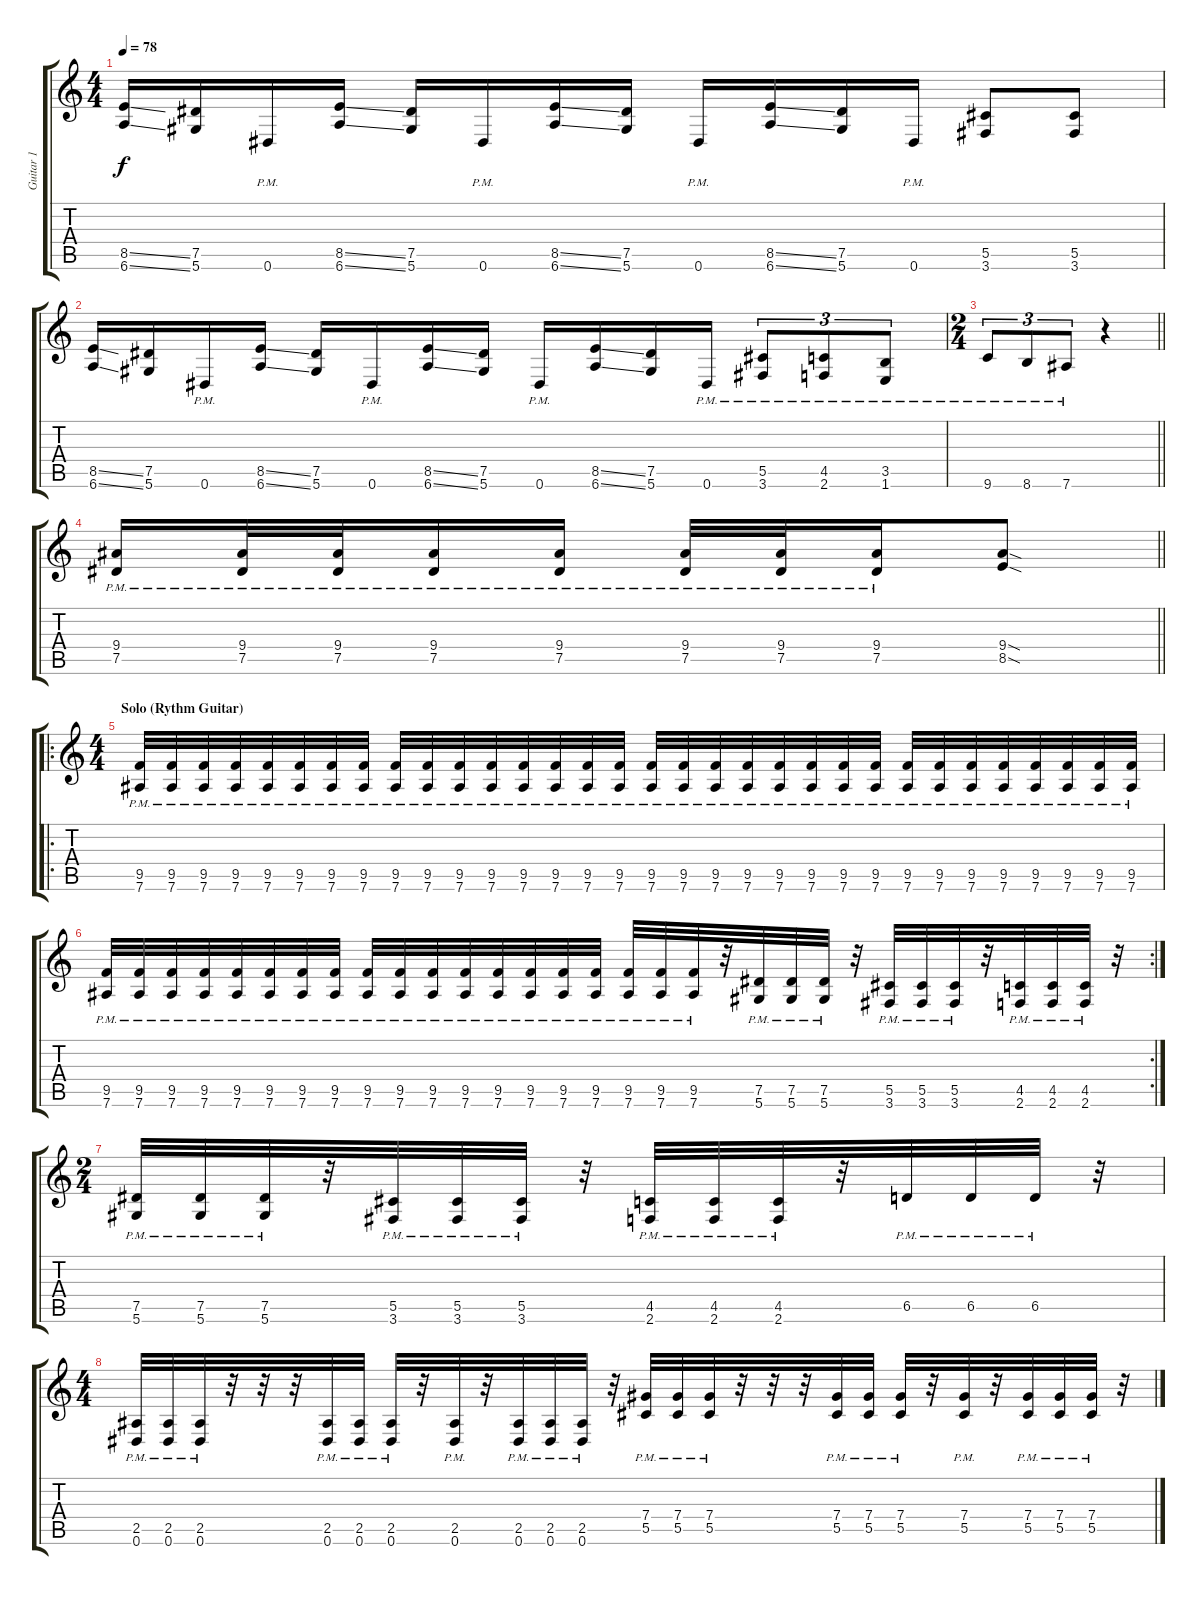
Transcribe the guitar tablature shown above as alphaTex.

\track ("Guitar 1 " "Guitar 1 ") {instrument distortionguitar}
\staff {score tabs}
\tuning (Eb4 Bb3 Gb3 Db3 Ab2 Eb2) {hide}
\ts (4 4)
\tempo 78
\clef g2
\ks c
(8.5{ss} 6.6{ss}).16{dy f} (7.5 5.6).16 0.6{pm}.16 (8.5{ss} 6.6{ss}).16 (7.5 5.6).16 0.6{pm}.16 (8.5{ss} 6.6{ss}).16 (7.5 5.6).16 0.6{pm}.16 (8.5{ss} 6.6{ss}).16 (7.5 5.6).16 0.6{pm}.16 (5.5 3.6).8 (5.5 3.6).8 |
(8.5{ss} 6.6{ss}).16 (7.5 5.6).16 0.6{pm}.16 (8.5{ss} 6.6{ss}).16 (7.5 5.6).16 0.6{pm}.16 (8.5{ss} 6.6{ss}).16 (7.5 5.6).16 0.6{pm}.16 (8.5{ss} 6.6{ss}).16 (7.5 5.6).16 0.6{pm}.16 (5.5{pm} 3.6{pm}).8{tu (3 2)} (4.5{pm} 2.6{pm}).8{tu (3 2)} (3.5{pm} 1.6{pm}).8{tu (3 2)} |
\ts (2 4)
\barLineRight lightlight
9.6{pm}.8{tu (3 2)} 8.6{pm}.8{tu (3 2)} 7.6{pm}.8{tu (3 2)} r.4 |
\barLineRight lightlight
(9.4{pm} 7.5{pm}).16 (9.4{pm} 7.5{pm}).32 (9.4{pm} 7.5{pm}).32 (9.4{pm} 7.5{pm}).16 (9.4{pm} 7.5{pm}).16 (9.4{pm} 7.5{pm}).32 (9.4{pm} 7.5{pm}).32 (9.4{pm} 7.5{pm}).16 (9.4{sod} 8.5{sod}).8 |
\ro
\ts (4 4)
\section ("" "Solo (Rythm Guitar)")
(9.5{pm} 7.6{pm}).32 (9.5{pm} 7.6{pm}).32 (9.5{pm} 7.6{pm}).32 (9.5{pm} 7.6{pm}).32 (9.5{pm} 7.6{pm}).32 (9.5{pm} 7.6{pm}).32 (9.5{pm} 7.6{pm}).32 (9.5{pm} 7.6{pm}).32 (9.5{pm} 7.6{pm}).32 (9.5{pm} 7.6{pm}).32 (9.5{pm} 7.6{pm}).32 (9.5{pm} 7.6{pm}).32 (9.5{pm} 7.6{pm}).32 (9.5{pm} 7.6{pm}).32 (9.5{pm} 7.6{pm}).32 (9.5{pm} 7.6{pm}).32 (9.5{pm} 7.6{pm}).32 (9.5{pm} 7.6{pm}).32 (9.5{pm} 7.6{pm}).32 (9.5{pm} 7.6{pm}).32 (9.5{pm} 7.6{pm}).32 (9.5{pm} 7.6{pm}).32 (9.5{pm} 7.6{pm}).32 (9.5{pm} 7.6{pm}).32 (9.5{pm} 7.6{pm}).32 (9.5{pm} 7.6{pm}).32 (9.5{pm} 7.6{pm}).32 (9.5{pm} 7.6{pm}).32 (9.5{pm} 7.6{pm}).32 (9.5{pm} 7.6{pm}).32 (9.5{pm} 7.6{pm}).32 (9.5{pm} 7.6{pm}).32 |
\rc 2
(9.5{pm} 7.6{pm}).32 (9.5{pm} 7.6{pm}).32 (9.5{pm} 7.6{pm}).32 (9.5{pm} 7.6{pm}).32 (9.5{pm} 7.6{pm}).32 (9.5{pm} 7.6{pm}).32 (9.5{pm} 7.6{pm}).32 (9.5{pm} 7.6{pm}).32 (9.5{pm} 7.6{pm}).32 (9.5{pm} 7.6{pm}).32 (9.5{pm} 7.6{pm}).32 (9.5{pm} 7.6{pm}).32 (9.5{pm} 7.6{pm}).32 (9.5{pm} 7.6{pm}).32 (9.5{pm} 7.6{pm}).32 (9.5{pm} 7.6{pm}).32 (9.5{pm} 7.6{pm}).32 (9.5{pm} 7.6{pm}).32 (9.5{pm} 7.6{pm}).32 r.32 (7.5{pm} 5.6{pm}).32 (7.5{pm} 5.6{pm}).32 (7.5{pm} 5.6{pm}).32 r.32 (5.5{pm} 3.6{pm}).32 (5.5{pm} 3.6{pm}).32 (5.5{pm} 3.6{pm}).32 r.32 (4.5{pm} 2.6{pm}).32 (4.5{pm} 2.6{pm}).32 (4.5{pm} 2.6{pm}).32 r.32 |
\ts (2 4)
(7.5{pm} 5.6{pm}).32 (7.5{pm} 5.6{pm}).32 (7.5{pm} 5.6{pm}).32 r.32 (5.5{pm} 3.6{pm}).32 (5.5{pm} 3.6{pm}).32 (5.5{pm} 3.6{pm}).32 r.32 (4.5{pm} 2.6{pm}).32 (4.5{pm} 2.6{pm}).32 (4.5{pm} 2.6{pm}).32 r.32 6.5{pm}.32 6.5{pm}.32 6.5{pm}.32 r.32 |
\ts (4 4)
(2.5{pm} 0.6{pm}).32 (2.5{pm} 0.6{pm}).32 (2.5{pm} 0.6{pm}).32 r.32 r.32 r.32 (2.5{pm} 0.6{pm}).32 (2.5{pm} 0.6{pm}).32 (2.5{pm} 0.6{pm}).32 r.32 (2.5{pm} 0.6{pm}).32 r.32 (2.5{pm} 0.6{pm}).32 (2.5{pm} 0.6{pm}).32 (2.5{pm} 0.6{pm}).32 r.32 (7.4{pm} 5.5{pm}).32 (7.4{pm} 5.5{pm}).32 (7.4{pm} 5.5{pm}).32 r.32 r.32 r.32 (7.4{pm} 5.5{pm}).32 (7.4{pm} 5.5{pm}).32 (7.4{pm} 5.5{pm}).32 r.32 (7.4{pm} 5.5{pm}).32 r.32 (7.4{pm} 5.5{pm}).32 (7.4{pm} 5.5{pm}).32 (7.4{pm} 5.5{pm}).32 r.32
